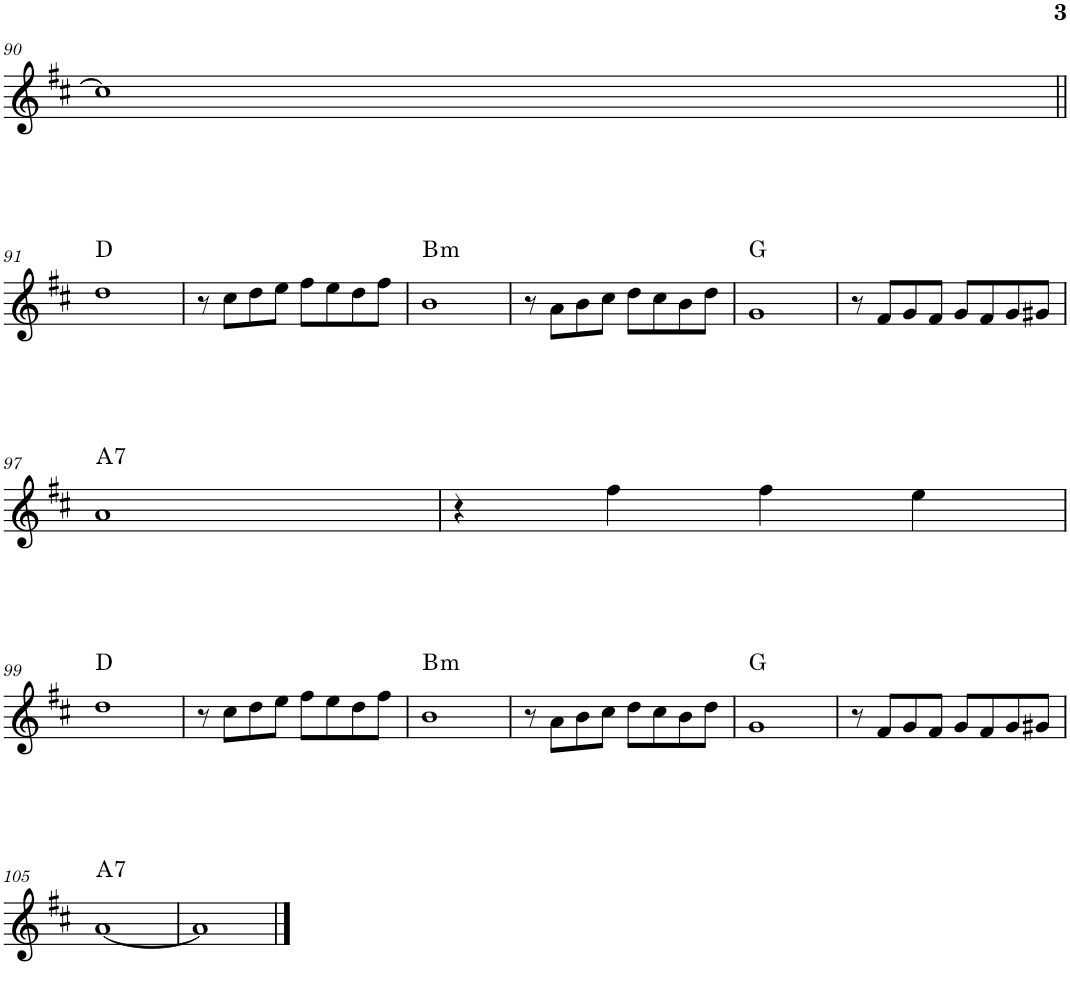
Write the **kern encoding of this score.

**kern	**harte
*part1	*part1
*staff1	*
*I"Piano	*
*I'Pno.	*
!!LO:PB:g=z
*clefG2	*
*k[f#c#]	*
*M4/4	*
=90	=90
1cc#]	.
!!LO:LB:g=z
=91||	=91||
1dd	D:maj
=92	=92
8r	.
8cc#\L	.
8dd\	.
8ee\J	.
8ff#\L	.
8ee\	.
8dd\	.
8ff#\J	.
=93	=93
!	!LO:H:kt=m
1b	B:min
=94	=94
8r	.
8a\L	.
8b\	.
8cc#\J	.
8dd\L	.
8cc#\	.
8b\	.
8dd\J	.
=95	=95
1g	G:maj
=96	=96
8r	.
8f#/L	.
8g/	.
8f#/J	.
8g/L	.
8f#/	.
8g/	.
8g#X/J	.
!!LO:LB:g=z
=97	=97
!	!LO:H:kt=7
1a	A:7
=98	=98
4r	.
4ff#\	.
4ff#\	.
4ee\	.
!!LO:LB:g=z
=99	=99
1dd	D:maj
=100	=100
8r	.
8cc#\L	.
8dd\	.
8ee\J	.
8ff#\L	.
8ee\	.
8dd\	.
8ff#\J	.
=101	=101
!	!LO:H:kt=m
1b	B:min
=102	=102
8r	.
8a\L	.
8b\	.
8cc#\J	.
8dd\L	.
8cc#\	.
8b\	.
8dd\J	.
=103	=103
1g	G:maj
=104	=104
8r	.
8f#/L	.
8g/	.
8f#/J	.
8g/L	.
8f#/	.
8g/	.
8g#X/J	.
!!LO:LB:g=z
=105	=105
!	!LO:H:kt=7
[1a	A:7
=106	=106
1a]	.
==	==
*-	*-
